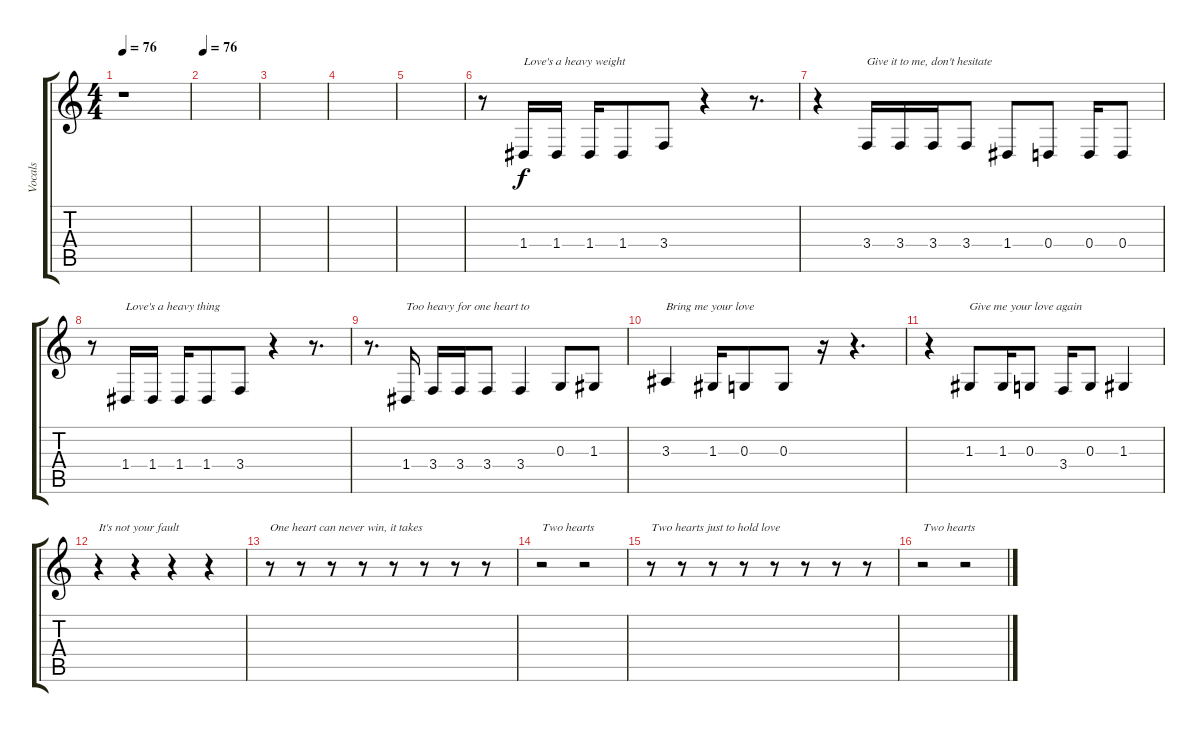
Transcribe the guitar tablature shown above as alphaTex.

\track ("Vocals" "Vocals") {instrument synthvoice}
\staff {score tabs}
\tuning (E4 B3 G3 D3 A2 E2) {hide}
\ts (4 4)
\tempo 76
\clef g2
\ks c
r.1{dy f} |
\tempo 76
|
|
|
|
r.8 1.4.16{txt "Love's a heavy weight"} 1.4.16 1.4.16 1.4.8 3.4.8 r.4 r.8{d} |
r.4 3.4.16{txt "Give it to me, don't hesitate"} 3.4.16 3.4.16 3.4.8 1.4.8 0.4.8 0.4.16 0.4.8 |
r.8 1.4.16{txt "Love's a heavy thing"} 1.4.16 1.4.16 1.4.8 3.4.8 r.4 r.8{d} |
r.8{d} 1.4.16{txt "Too heavy for one heart to"} 3.4.16 3.4.16 3.4.8 3.4.4 0.3.8 1.3.8 |
3.3.4{txt "Bring me your love"} 1.3.16 0.3.8 0.3.8 r.16 r.4{d} |
r.4 1.3.8{txt "Give me your love again"} 1.3.16 0.3.8 3.4.16 0.3.8 1.3.4 |
r.4{txt "It's not your fault"} r.4 r.4 r.4 |
r.8{txt "One heart can never win, it takes"} r.8 r.8 r.8 r.8 r.8 r.8 r.8 |
r.2{txt "Two hearts"} r.2 |
r.8{txt "Two hearts just to hold love"} r.8 r.8 r.8 r.8 r.8 r.8 r.8 |
r.2{txt "Two hearts"} r.2
